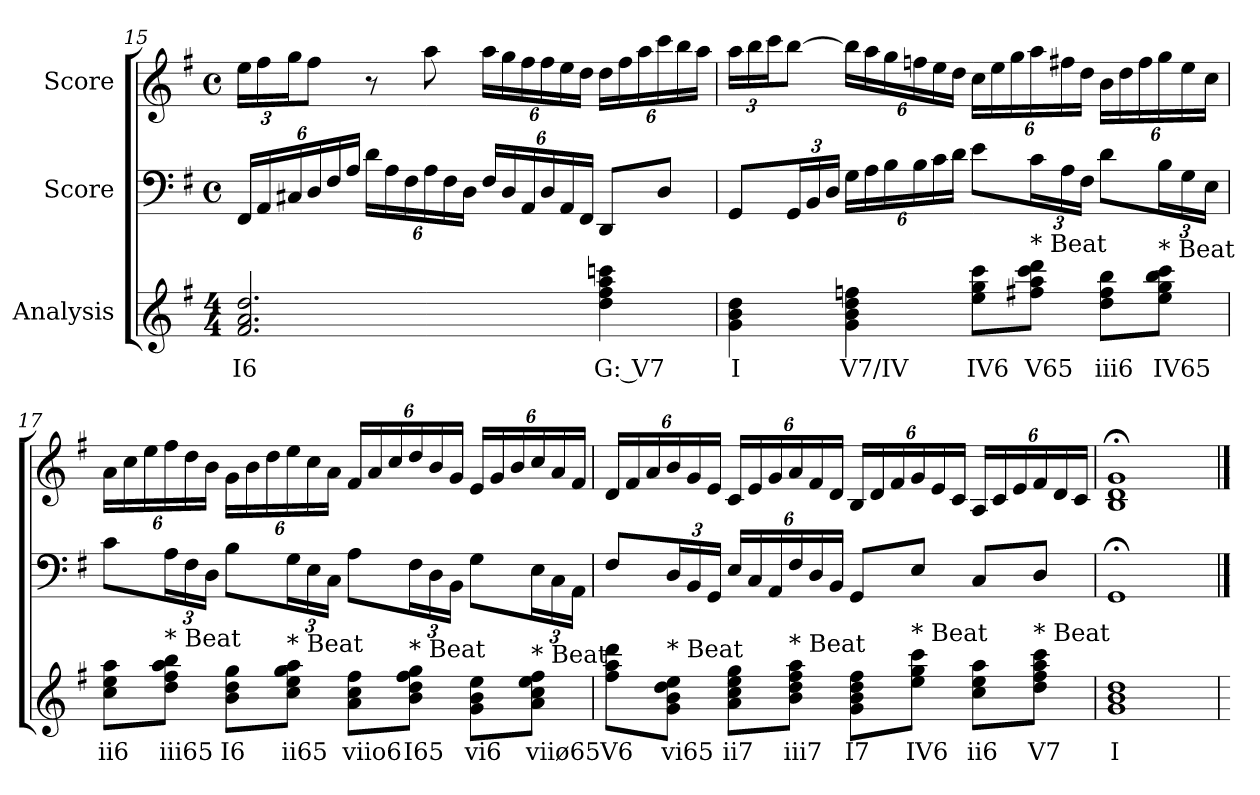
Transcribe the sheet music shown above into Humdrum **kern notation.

**kern	**text	**kern	**kern
*part3	*part3	*part2	*part1
*staff3	*staff3	*staff2	*staff1
*I"Analysis	*	*I"Score	*I"Score
!!LO:LB:g=z
*	*	*clefF4	*clefG2
*k[f#]	*	*k[f#]	*k[f#]
*M4/4	*	*M4/4	*M4/4
*	*	*met(c)	*met(c)
=15	=15	=15	=15
*	*	*Xbrackettup	*Xbrackettup
2.f# 2.a 2.dd	I6	24FF#/LL	24ee\LL
.	.	24AA/	24ff#\
.	.	24C#X/	24gg\J
.	.	24D/	8ff#\J
.	.	24F#/	.
.	.	24A/JJ	.
.	.	24d\LL	8r
.	.	24A\	.
.	.	24F#\	.
.	.	24A\	8aa\
.	.	24F#\	.
.	.	24D\JJ	.
.	.	24F#/LL	24aa\LL
.	.	24D/	24gg\
.	.	24AA/	24ff#\
.	.	24D/	24ff#\
.	.	24AA/	24ee\
.	.	24FF#/JJ	24dd\JJ
4dd 4ff# 4aa 4cccn	G: V7	8DD/L	24dd\LL
.	.	.	24ff#\
.	.	.	24aa\
.	.	8D/J	24ccc\
.	.	.	24bb\
.	.	.	24aa\JJ
=16	=16	=16	=16
4g 4b 4dd	I	8GG/L	24aa\LL
.	.	.	24bb\
.	.	.	24ccc\J
.	.	24GG/L	[8bb\J
.	.	24BB/	.
.	.	24D/JJ	.
4g 4b 4dd 4ffn	V7/IV	24G\LL	24bb\LL]
.	.	24A\	24aa\
.	.	24B\	24gg\
.	.	24B\	24ffn\
.	.	24c\	24ee\
.	.	24d\JJ	24dd\JJ
8ee 8gg 8cccL	IV6	8e\L	24cc\LL
.	.	.	24ee\
.	.	.	24gg\
!LO:TX:t=* Beat	!	!	!
8ff#X 8aa 8ccc 8dddJ	V65	24c\L	24aa\
.	.	24A\	24ff#X\
.	.	24F#\JJ	24dd\JJ
8dd 8ff# 8bbL	iii6	8d\L	24b\LL
.	.	.	24dd\
.	.	.	24ff#\
!LO:TX:t=* Beat	!	!	!
8ee 8gg 8bb 8cccJ	IV65	24B\L	24gg\
.	.	24G\	24ee\
.	.	24E\JJ	24cc\JJ
!!LO:LB:g=z
=17	=17	=17	=17
8cc 8ee 8aaL	ii6	8c\L	24a\LL
.	.	.	24cc\
.	.	.	24ee\
!LO:TX:t=* Beat	!	!	!
8dd 8ff# 8aa 8bbJ	iii65	24A\L	24ff#\
.	.	24F#\	24dd\
.	.	24D\JJ	24b\JJ
8b 8dd 8ggL	I6	8B\L	24g\LL
.	.	.	24b\
.	.	.	24dd\
!LO:TX:t=* Beat	!	!	!
8cc 8ee 8gg 8aaJ	ii65	24G\L	24ee\
.	.	24E\	24cc\
.	.	24C\JJ	24a\JJ
8a 8cc 8ff#L	viio6	8A\L	24f#/LL
.	.	.	24a/
.	.	.	24cc/
!LO:TX:t=* Beat	!	!	!
8b 8dd 8ff# 8ggJ	I65	24F#\L	24dd/
.	.	24D\	24b/
.	.	24BB\JJ	24g/JJ
8g 8b 8eeL	vi6	8G\L	24e/LL
.	.	.	24g/
.	.	.	24b/
!LO:TX:t=* Beat	!	!	!
8a 8cc 8ee 8ff#J	viiø65	24E\L	24cc/
.	.	24C\	24a/
.	.	24AA\JJ	24f#/JJ
=18	=18	=18	=18
8ff# 8aa 8dddL	V6	8F#/L	24d/LL
.	.	.	24f#/
.	.	.	24a/
!LO:TX:t=* Beat	!	!	!
8g 8b 8dd 8eeJ	vi65	24D/L	24b/
.	.	24BB/	24g/
.	.	24GG/JJ	24e/JJ
8a 8cc 8ee 8ggL	ii7	24E/LL	24c/LL
.	.	24C/	24e/
.	.	24AA/	24g/
!LO:TX:t=* Beat	!	!	!
8b 8dd 8ff# 8aaJ	iii7	24F#/	24a/
.	.	24D/	24f#/
.	.	24BB/JJ	24d/JJ
8g 8b 8dd 8ff#L	I7	8GG/L	24B/LL
.	.	.	24d/
.	.	.	24f#/
!LO:TX:t=* Beat	!	!	!
8ee 8gg 8cccJ	IV6	8E/J	24g/
.	.	.	24e/
.	.	.	24c/JJ
8cc 8ee 8aaL	ii6	8C/L	24A/LL
.	.	.	24c/
.	.	.	24e/
!LO:TX:t=* Beat	!	!	!
8dd 8ff# 8aa 8cccJ	V7	8D/J	24f#/
.	.	.	24d/
.	.	.	24c/JJ
=19	=19	=19	=19
1g 1b 1dd	I	1GG;	1B;< 1d;< 1g;<
=	==	==	==
*-	*-	*-	*-
